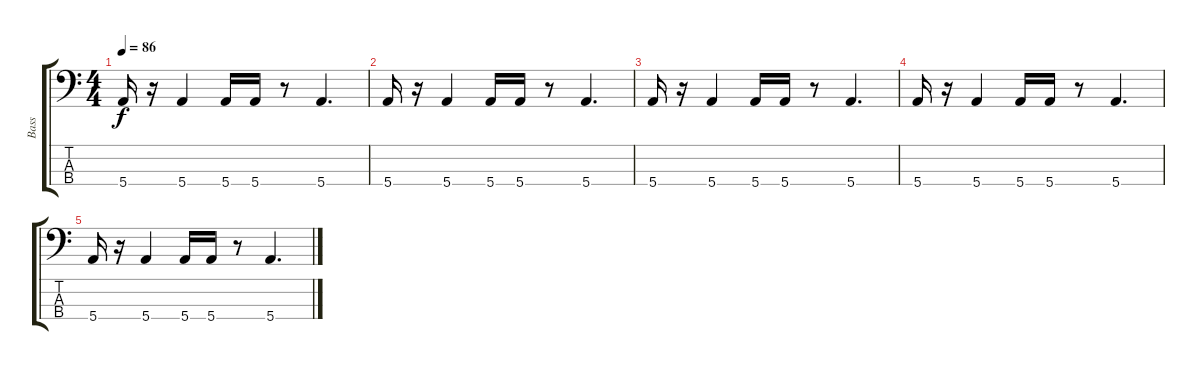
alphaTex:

\track ("Bass" "Bass") {instrument electricbassfinger}
\staff {score tabs}
\tuning (G2 D2 A1 E1) {hide}
\ts (4 4)
\tempo 86
\clef f4
\ks c
5.4.16{dy f} r.16 5.4.4 5.4.16 5.4.16 r.8 5.4.4{d} |
5.4.16 r.16 5.4.4 5.4.16 5.4.16 r.8 5.4.4{d} |
5.4.16 r.16 5.4.4 5.4.16 5.4.16 r.8 5.4.4{d} |
5.4.16 r.16 5.4.4 5.4.16 5.4.16 r.8 5.4.4{d} |
5.4.16 r.16 5.4.4 5.4.16 5.4.16 r.8 5.4.4{d}
